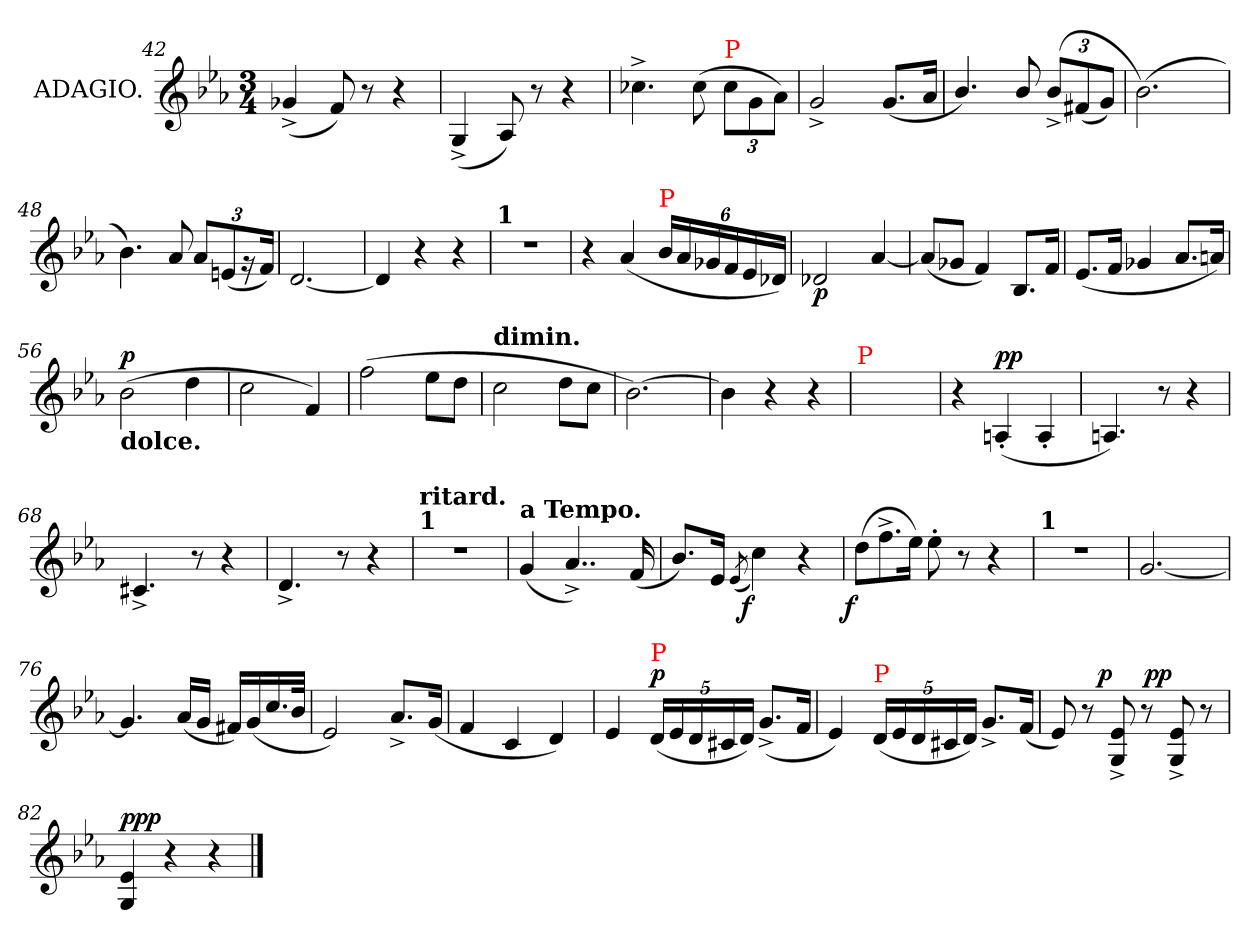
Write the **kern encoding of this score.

**kern	**dynam
*part1	*part1
*staff1	*staff1
*I" ADAGIO.	*
*clefG2	*
*k[b-e-a-]	*
*c:	*
*M3/4	*
=42	=42
(<4g-X^<	.
8f)	.
8r	.
4r	.
=43	=43
(4G^>	.
8A-)	.
8r	.
4r	.
=44	=44
4.cc-X^<	.
(>8cc-	.
*Xbrackettup	*
!LO:TX:a:color=red:t=P	!
12cc-\L	.
12g\	.
12a-\J)	.
=45	=45
2g^<	.
(<8.gL	.
16a-Jk	.
=46	=46
4.b-/)	.
8b-/	.
(>12b-^<L	.
(<12f#X	.
12gJ)	.
=47	=47
(2.b-)	.
=48	=48
4.b-)	.
8a-	.
12a-L	.
(<12en	.
24rg	.
24fJk)	.
=49	=49
[2.d	.
=50	=50
4d]	.
4r	.
4r	.
=51	=51
!LO:TX:a:B:t=1	!
2.r	.
=52	=52
4r	.
(<4a-	.
!LO:TX:a:color=red:t=P	!
24b-LL	.
24a-	.
24g-X	.
24f	.
24e-	.
24d-XJJ)	.
=53	=53
2d-X	p
[4a-	.
=54	=54
(<8a-L]	.
8g-XJ	.
4f)	.
8.B-L	.
16fJk	.
=55	=55
(<8.e-L	.
16fJk	.
4g-X	.
8.a-L	.
16anJk)	.
=56	=56
!LO:TX:b:B:t=dolce.	!
!	!LO:DY:a
(>2b-	p
4dd	.
=57	=57
2cc	.
4f)	.
=58	=58
(>2ff	.
8ee-L	.
8ddJ	.
=59	=59
!LO:TX:B:t=dimin.	!
2cc	.
8ddL	.
8ccJ	.
=60	=60
[2.b-)	.
=61	=61
4b-]	.
4r	.
4r	.
=62	=62
!LO:TX:a:color=red:t=P	!
2.ryy	.
=66	=66
4r	.
!	!LO:DY:a
(<4An'<	pp
4A'<	.
=67	=67
4.An)	.
8r	.
4r	.
=68	=68
4.c#X^<	.
8r	.
4r	.
=69	=69
4.d^<	.
8r	.
4r	.
=70	=70
!LO:TX:a:B:t=1	!
!LO:TX:a:B:t=ritard.	!
2.rdd	.
=71	=71
!LO:TX:a:B:t=a Tempo.	!
(<4g	.
4..a-^<)	.
(<16f	.
=72	=72
8.b-L)	.
16e-Jk	.
(8qe-/	.
!	!LO:DY:rj
4cc)	f
4r	.
=73	=73
*Xtuplet	*
!	!LO:DY:rj
(12ddL	f
12.ff^<	.
24ee-Jk)	.
8ee-'>	.
8r	.
4r	.
=74	=74
!LO:TX:a:B:t=1	!
2.rdd	.
=75	=75
[2.g	.
=76	=76
4.g]	.
(<16a-LL	.
16gJJ	.
16f#XLL)	.
(<16g	.
16.cc	.
32b-JJk	.
=77	=77
2e-)	.
8.a-^<L	.
(<16gJk	.
=78	=78
4f	.
4c	.
4d)	.
=79	=79
4e-	.
*tuplet	*
!LO:TX:a:color=red:t=P	!
!	!LO:DY:a
(<20dLL	p
20e-	.
20d	.
20c#X	.
20dJJ)	.
(<8.g^<L	.
16fJk	.
=80	=80
4e-)	.
!LO:TX:a:color=red:t=P	!
(<20dLL	.
20e-	.
20d	.
20c#X	.
20dJJ)	.
8.g^<L	.
(<16fJk	.
=81	=81
8e-)	.
8r	.
!	!LO:DY:a:rj
8e-^> 8G^>	p
8r	.
!	!LO:DY:a:rj
8e-^> 8G^>	pp
8r	.
=82	=82
!	!LO:DY:a
4e- 4G	ppp
4r	.
4r	.
==	==
*-	*-
